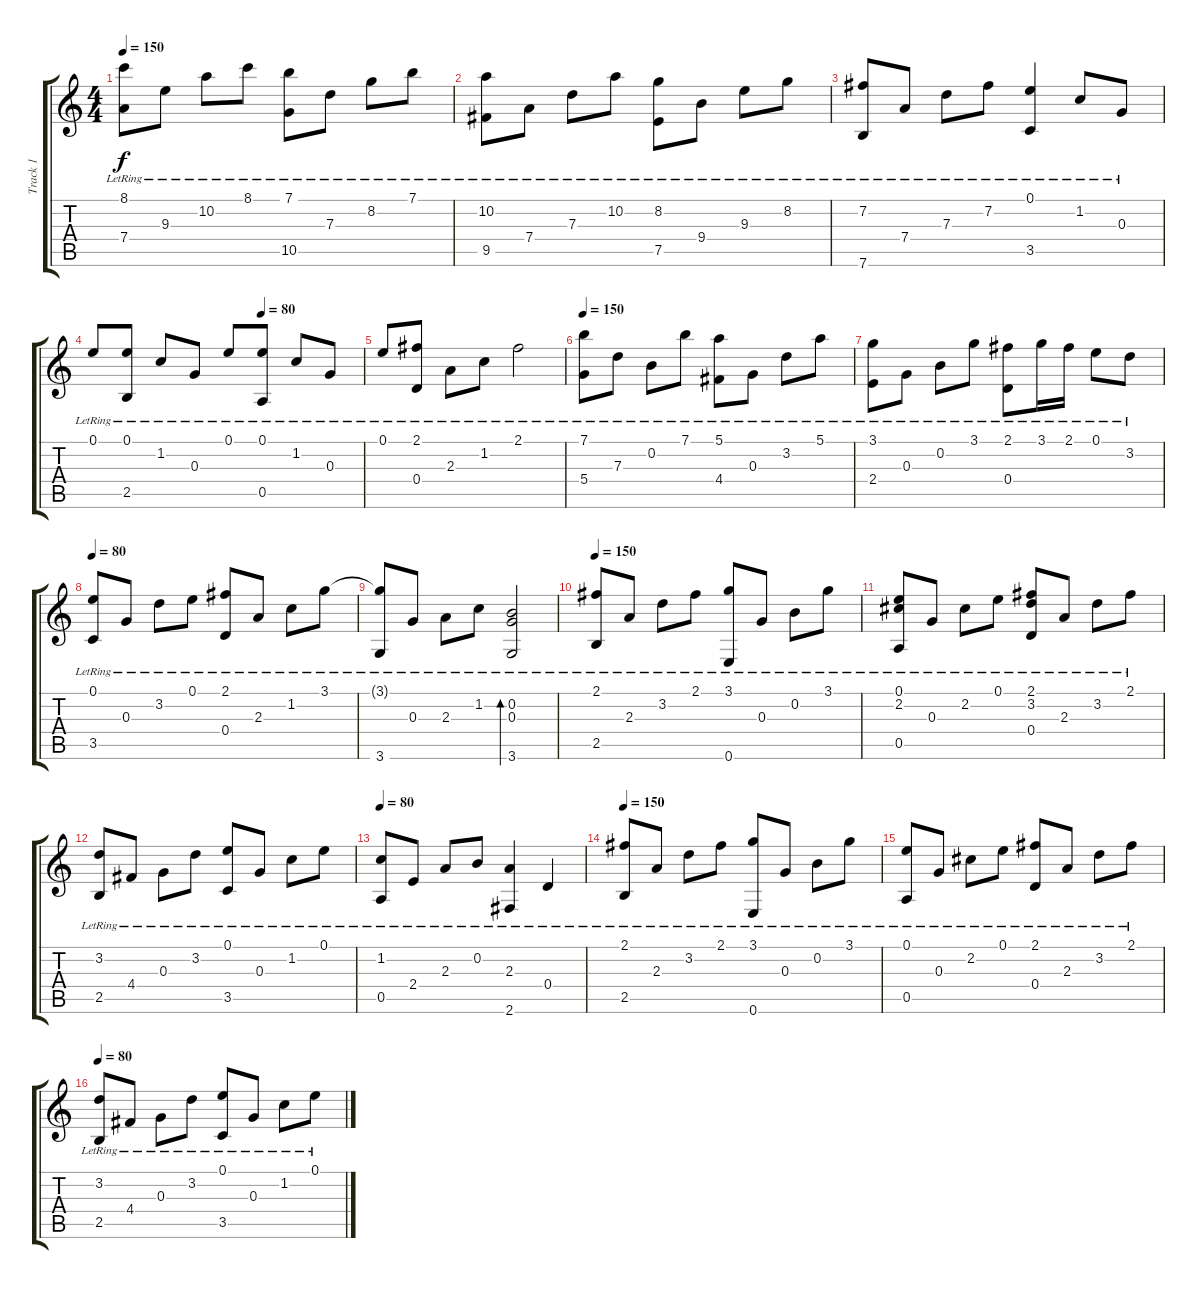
\track ("Track 1" "Track 1") {instrument acousticguitarnylon}
\staff {score tabs}
\tuning (E4 B3 G3 D3 A2 E2) {hide}
\ts (4 4)
\tempo 150
\clef g2
\ks c
(8.1{lr} 7.4{lr}).8{dy f} 9.3{lr}.8 10.2{lr}.8 8.1{lr}.8 (7.1{lr} 10.5{lr}).8 7.3{lr}.8 8.2{lr}.8 7.1{lr}.8 |
(10.2{lr} 9.5{lr}).8 7.4{lr}.8 7.3{lr}.8 10.2{lr}.8 (8.2{lr} 7.5{lr}).8 9.4{lr}.8 9.3{lr}.8 8.2{lr}.8 |
(7.2{lr} 7.6{lr}).8 7.4{lr}.8 7.3{lr}.8 7.2{lr}.8 (0.1 3.5{lr}).4 1.2{lr}.8 0.3{lr}.8 |
\tempo (80 0.625)
0.1{lr}.8 (0.1{lr} 2.5{lr}).8 1.2{lr}.8 0.3{lr}.8 0.1{lr}.8 (0.1{lr} 0.5).8 1.2{lr}.8 0.3{lr}.8 |
0.1{lr}.8 (2.1{lr} 0.4{lr}).8 2.3{lr}.8 1.2{lr}.8 2.1{lr}.2 |
\tempo 150
(7.1{lr} 5.4{lr}).8 7.3{lr}.8 0.2{lr}.8 7.1{lr}.8 (5.1{lr} 4.4{lr}).8 0.3{lr}.8 3.2{lr}.8 5.1{lr}.8 |
(3.1{lr} 2.4{lr}).8 0.3{lr}.8 0.2{lr}.8 3.1{lr}.8 (2.1{lr} 0.4{lr}).8 3.1{lr}.16 2.1{lr}.16 0.1{lr}.8 3.2{lr}.8 |
\tempo 80
(0.1{lr} 3.5{lr}).8 0.3{lr}.8 3.2{lr}.8 0.1{lr}.8 (2.1{lr} 0.4{lr}).8 2.3{lr}.8 1.2{lr}.8 3.1{lr}.8 |
(3.1{t} 3.6{lr}).8 0.3{lr}.8 2.3{lr}.8 1.2{lr}.8 (0.2{lr} 0.3{lr} 3.6{lr}).2{bd 120} |
\tempo 150
(2.1{lr} 2.5{lr}).8 2.3{lr}.8 3.2{lr}.8 2.1{lr}.8 (3.1{lr} 0.6{lr}).8 0.3{lr}.8 0.2{lr}.8 3.1{lr}.8 |
(0.1{lr} 2.2{lr} 0.5{lr}).8 0.3{lr}.8 2.2{lr}.8 0.1{lr}.8 (2.1{lr} 3.2{lr} 0.4{lr}).8 2.3{lr}.8 3.2{lr}.8 2.1{lr}.8 |
(3.2{lr} 2.5{lr}).8 4.4{lr}.8 0.3{lr}.8 3.2{lr}.8 (0.1{lr} 3.5{lr}).8 0.3{lr}.8 1.2{lr}.8 0.1{lr}.8 |
\tempo 80
(1.2{lr} 0.5{lr}).8 2.4{lr}.8 2.3{lr}.8 0.2{lr}.8 (2.3{lr} 2.6{lr}).4 0.4{lr}.4 |
\tempo 150
(2.1{lr} 2.5{lr}).8 2.3{lr}.8 3.2{lr}.8 2.1{lr}.8 (3.1{lr} 0.6{lr}).8 0.3{lr}.8 0.2{lr}.8 3.1{lr}.8 |
(0.1{lr} 0.5{lr}).8 0.3{lr}.8 2.2{lr}.8 0.1{lr}.8 (2.1{lr} 0.4{lr}).8 2.3{lr}.8 3.2{lr}.8 2.1{lr}.8 |
\tempo 80
(3.2{lr} 2.5{lr}).8 4.4{lr}.8 0.3{lr}.8 3.2{lr}.8 (0.1{lr} 3.5{lr}).8 0.3{lr}.8 1.2{lr}.8 0.1{lr}.8
